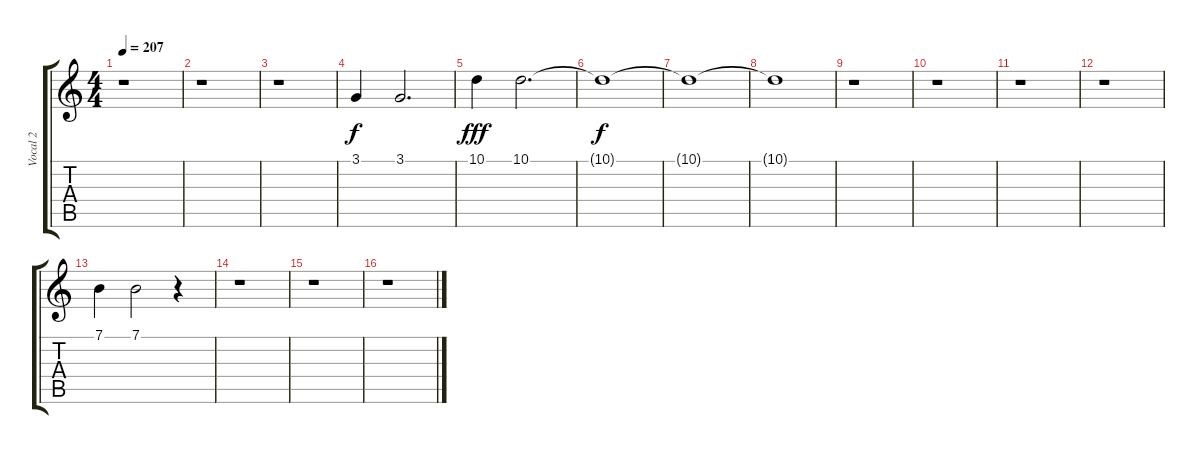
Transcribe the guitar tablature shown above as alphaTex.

\track ("Vocal 2" "Vocal 2") {instrument lead2sawtooth}
\staff {score tabs}
\tuning (E4 B3 G3 D3 A2 E2) {hide}
\ts (4 4)
\tempo 207
\clef g2
\ks c
r.1{dy f} |
r.1 |
r.1 |
3.1.4 3.1.2{d} |
10.1.4{dy fff} 10.1.2{d} |
10.1{t}.1{dy f} |
10.1{t}.1 |
10.1{t}.1 |
r.1 |
r.1 |
r.1 |
r.1 |
7.1.4 7.1.2 r.4 |
r.1 |
r.1 |
r.1
